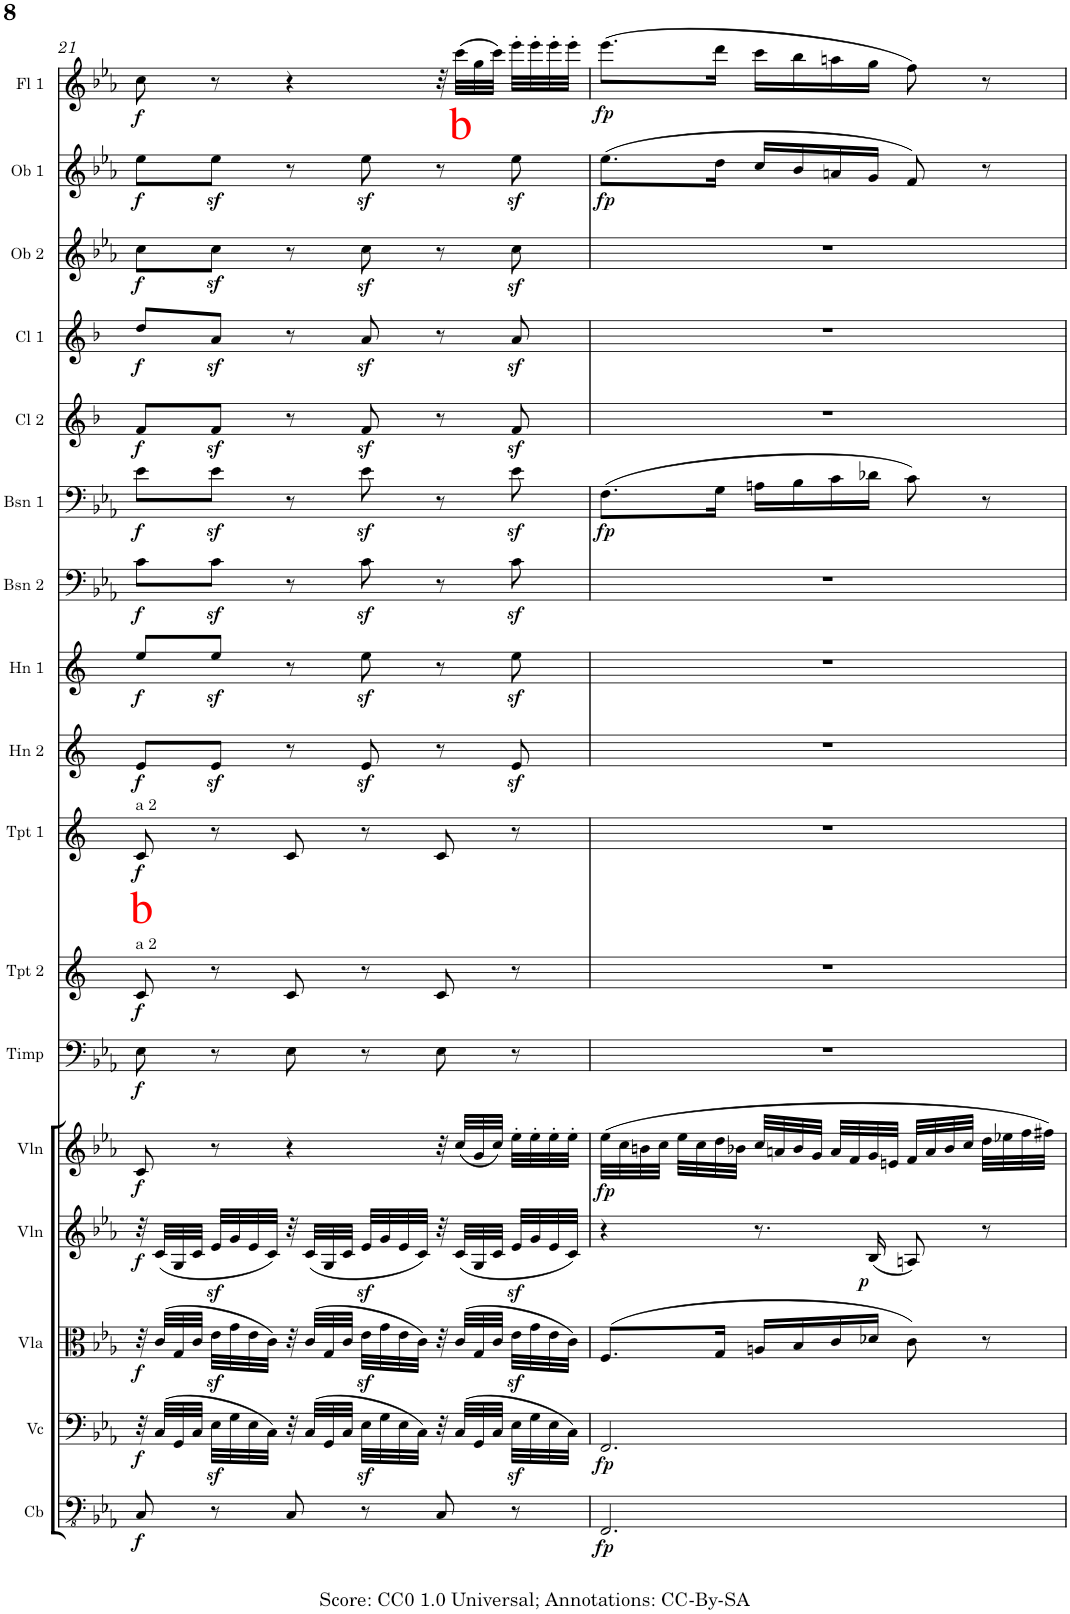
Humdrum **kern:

**kern	**dynam	**kern	**dynam	**kern	**dynam	**kern	**dynam	**kern	**dynam	**kern	**dynam	**kern	**dynam	**kern	**text	**dynam	**kern	**dynam	**kern	**dynam	**kern	**dynam	**kern	**dynam	**kern	**dynam	**kern	**dynam	**kern	**dynam	**kern	**dynam	**kern	**text	**dynam
*part17	*part17	*part16	*part16	*part15	*part15	*part14	*part14	*part13	*part13	*part12	*part12	*part11	*part11	*part10	*part10	*part10	*part9	*part9	*part8	*part8	*part7	*part7	*part6	*part6	*part5	*part5	*part4	*part4	*part3	*part3	*part2	*part2	*part1	*part1	*part1
*staff17	*staff17	*staff16	*staff16	*staff15	*staff15	*staff14	*staff14	*staff13	*staff13	*staff12	*staff12	*staff11	*staff11	*staff10	*staff10	*staff10	*staff9	*staff9	*staff8	*staff8	*staff7	*staff7	*staff6	*staff6	*staff5	*staff5	*staff4	*staff4	*staff3	*staff3	*staff2	*staff2	*staff1	*staff1	*staff1
*I"Contrabass	*	*I"Violoncello	*	*I"Viola	*	*I"Violin	*	*I"Violin	*	*I"Timpani	*	*I"Eb Trumpet 2	*	*I"Eb Trumpet 1	*	*	*I"Eb Horn 2	*	*I"Eb Horn 1	*	*I"Bassoon 2	*	*I"Bassoon 1	*	*I"Bb Clarinet 2	*	*I"Bb Clarinet 1	*	*I"Oboe 2	*	*I"Oboe 1	*	*I"Flute 1	*	*
*I'Cb	*	*I'Vc	*	*I'Vla	*	*I'Vln	*	*I'Vln	*	*I'Timp	*	*I'Tpt 2	*	*I'Tpt 1	*	*	*I'Hn 2	*	*I'Hn 1	*	*I'Bsn 2	*	*I'Bsn 1	*	*I'Cl 2	*	*I'Cl 1	*	*I'Ob 2	*	*I'Ob 1	*	*I'Fl 1	*	*
!!LO:PB:g=z
*clefFv4	*	*clefF4	*	*clefC3	*	*clefG2	*	*clefG2	*	*clefF4	*	*clefG2	*	*clefG2	*	*	*clefG2	*	*clefG2	*	*clefF4	*	*clefF4	*	*clefG2	*	*clefG2	*	*clefG2	*	*clefG2	*	*clefG2	*	*
*	*	*	*	*	*	*	*	*	*	*	*	*Trd-2c-3	*	*Trd-2c-3	*	*	*Trd5c9	*	*Trd5c9	*	*	*	*	*	*Trd1c2	*	*Trd1c2	*	*	*	*	*	*	*	*
*k[b-e-a-]	*	*k[b-e-a-]	*	*k[b-e-a-]	*	*k[b-e-a-]	*	*k[b-e-a-]	*	*k[b-e-a-]	*	*k[]	*	*k[]	*	*	*k[]	*	*k[]	*	*k[b-e-a-]	*	*k[b-e-a-]	*	*k[b-]	*	*k[b-]	*	*k[b-e-a-]	*	*k[b-e-a-]	*	*k[b-e-a-]	*	*
*M3/4	*	*M3/4	*	*M3/4	*	*M3/4	*	*M3/4	*	*M3/4	*	*M3/4	*	*M3/4	*	*	*M3/4	*	*M3/4	*	*M3/4	*	*M3/4	*	*M3/4	*	*M3/4	*	*M3/4	*	*M3/4	*	*M3/4	*	*
=21	=21	=21	=21	=21	=21	=21	=21	=21	=21	=21	=21	=21	=21	=21	=21	=21	=21	=21	=21	=21	=21	=21	=21	=21	=21	=21	=21	=21	=21	=21	=21	=21	=21	=21	=21
!	!	!	!	!	!	!	!	!	!	!	!	!	!	!LO:TX:a:t=a 2	!	!	!	!	!	!	!	!	!	!	!	!	!	!	!	!	!	!	!	!	!
!	!	!	!	!	!	!	!	!	!	!	!	!LO:TX:a:t=a 2	!	!	!	!	!	!	!	!	!	!	!	!	!	!	!	!	!	!	!	!	!	!	!
!	!LO:DY:b	!	!LO:DY:b	!	!LO:DY:b	!	!LO:DY:b	!	!LO:DY:b	!	!LO:DY:b	!	!LO:DY:b	!	!LO:LY:b:color=#FF0000	!LO:DY:b	!	!LO:DY:b	!	!LO:DY:b	!	!LO:DY:b	!	!LO:DY:b	!	!LO:DY:b	!	!LO:DY:b	!	!LO:DY:b	!	!LO:DY:b	!	!	!LO:DY:b
8CC/	f	32r	f	32r	f	32r	f	8c/	f	8E-\	f	8c/	f	8c/	b	f	8e/L	f	8ee/L	f	8c\L	f	8e-\L	f	8f/L	f	8dd/L	f	8cc\L	f	8ee-\L	f	8cc\	.	f
.	.	(32C/LLL	.	(32c/LLL	.	(32c/LLL	.	.	.	.	.	.	.	.	.	.	.	.	.	.	.	.	.	.	.	.	.	.	.	.	.	.	.	.	.
.	.	32GG/	.	32G/	.	32G/	.	.	.	.	.	.	.	.	.	.	.	.	.	.	.	.	.	.	.	.	.	.	.	.	.	.	.	.	.
.	.	32C/JJJ	.	32c/JJJ	.	32c/JJJ	.	.	.	.	.	.	.	.	.	.	.	.	.	.	.	.	.	.	.	.	.	.	.	.	.	.	.	.	.
8r	.	32E-z<\LLL	.	32e-z<\LLL	.	32e-z</LLL	.	8r	.	8r	.	8r	.	8r	.	.	8ez</J	.	8eez</J	.	8cz<\J	.	8e-z<\J	.	8fz</J	.	8az</J	.	8ccz<\J	.	8ee-z<\J	.	8r	.	.
.	.	32G\	.	32g\	.	32g/	.	.	.	.	.	.	.	.	.	.	.	.	.	.	.	.	.	.	.	.	.	.	.	.	.	.	.	.	.
.	.	32E-\	.	32e-\	.	32e-/	.	.	.	.	.	.	.	.	.	.	.	.	.	.	.	.	.	.	.	.	.	.	.	.	.	.	.	.	.
.	.	32C\JJJ)	.	32c\JJJ)	.	32c/JJJ)	.	.	.	.	.	.	.	.	.	.	.	.	.	.	.	.	.	.	.	.	.	.	.	.	.	.	.	.	.
8CC/	.	32r	.	32r	.	32r	.	4r	.	8E-\	.	8c/	.	8c/	.	.	8r	.	8r	.	8r	.	8r	.	8r	.	8r	.	8r	.	8r	.	4r	.	.
.	.	(32C/LLL	.	(32c/LLL	.	(32c/LLL	.	.	.	.	.	.	.	.	.	.	.	.	.	.	.	.	.	.	.	.	.	.	.	.	.	.	.	.	.
.	.	32GG/	.	32G/	.	32G/	.	.	.	.	.	.	.	.	.	.	.	.	.	.	.	.	.	.	.	.	.	.	.	.	.	.	.	.	.
.	.	32C/JJJ	.	32c/JJJ	.	32c/JJJ	.	.	.	.	.	.	.	.	.	.	.	.	.	.	.	.	.	.	.	.	.	.	.	.	.	.	.	.	.
8r	.	32E-z<\LLL	.	32e-z<\LLL	.	32e-z</LLL	.	.	.	8r	.	8r	.	8r	.	.	8ez</	.	8eez<\	.	8cz<\	.	8e-z<\	.	8fz</	.	8az</	.	8ccz<\	.	8ee-z<\	.	.	.	.
.	.	32G\	.	32g\	.	32g/	.	.	.	.	.	.	.	.	.	.	.	.	.	.	.	.	.	.	.	.	.	.	.	.	.	.	.	.	.
.	.	32E-\	.	32e-\	.	32e-/	.	.	.	.	.	.	.	.	.	.	.	.	.	.	.	.	.	.	.	.	.	.	.	.	.	.	.	.	.
.	.	32C\JJJ)	.	32c\JJJ)	.	32c/JJJ)	.	.	.	.	.	.	.	.	.	.	.	.	.	.	.	.	.	.	.	.	.	.	.	.	.	.	.	.	.
8CC/	.	32r	.	32r	.	32r	.	32r	.	8E-\	.	8c/	.	8c/	.	.	8r	.	8r	.	8r	.	8r	.	8r	.	8r	.	8r	.	8r	.	32r	.	.
!	!	!	!	!	!	!	!	!	!	!	!	!	!	!	!	!	!	!	!	!	!	!	!	!	!	!	!	!	!	!	!	!	!	!LO:LY:b:color=#FF0000	!
.	.	(32C/LLL	.	(32c/LLL	.	(32c/LLL	.	(32cc/LLL	.	.	.	.	.	.	.	.	.	.	.	.	.	.	.	.	.	.	.	.	.	.	.	.	(32ccc\LLL	b	.
.	.	32GG/	.	32G/	.	32G/	.	32g/	.	.	.	.	.	.	.	.	.	.	.	.	.	.	.	.	.	.	.	.	.	.	.	.	32gg\	.	.
.	.	32C/JJJ	.	32c/JJJ	.	32c/JJJ	.	32cc/JJJ)	.	.	.	.	.	.	.	.	.	.	.	.	.	.	.	.	.	.	.	.	.	.	.	.	32ccc\JJJ)	.	.
8r	.	32E-z<\LLL	.	32e-z<\LLL	.	32e-z</LLL	.	32ee-'\LLL	.	8r	.	8r	.	8r	.	.	8ez</	.	8eez<\	.	8cz<\	.	8e-z<\	.	8fz</	.	8az</	.	8ccz<\	.	8ee-z<\	.	32eee-'\LLL	.	.
.	.	32G\	.	32g\	.	32g/	.	32ee-'\	.	.	.	.	.	.	.	.	.	.	.	.	.	.	.	.	.	.	.	.	.	.	.	.	32eee-'\	.	.
.	.	32E-\	.	32e-\	.	32e-/	.	32ee-'\	.	.	.	.	.	.	.	.	.	.	.	.	.	.	.	.	.	.	.	.	.	.	.	.	32eee-'\	.	.
.	.	32C\JJJ)	.	32c\JJJ)	.	32c/JJJ)	.	32ee-'\JJJ	.	.	.	.	.	.	.	.	.	.	.	.	.	.	.	.	.	.	.	.	.	.	.	.	32eee-'\JJJ	.	.
=22	=22	=22	=22	=22	=22	=22	=22	=22	=22	=22	=22	=22	=22	=22	=22	=22	=22	=22	=22	=22	=22	=22	=22	=22	=22	=22	=22	=22	=22	=22	=22	=22	=22	=22	=22
!	!LO:DY:b	!	!LO:DY:b	!	!	!	!	!	!LO:DY:b	!	!	!	!	!	!	!	!	!	!	!	!	!	!	!LO:DY:b	!	!	!	!	!	!	!	!LO:DY:b	!	!	!LO:DY:b
2.FFF/	fp	2.FF/	fp	(8.F/L	.	4r	.	(32ee-\LLL	fp	2.r	.	2.r	.	2.r	.	.	2.r	.	2.r	.	2.r	.	(8.F\L	fp	2.r	.	2.r	.	2.r	.	(8.ee-\L	fp	(8.eee-\L	.	fp
.	.	.	.	.	.	.	.	32cc\	.	.	.	.	.	.	.	.	.	.	.	.	.	.	.	.	.	.	.	.	.	.	.	.	.	.	.
.	.	.	.	.	.	.	.	32bn\	.	.	.	.	.	.	.	.	.	.	.	.	.	.	.	.	.	.	.	.	.	.	.	.	.	.	.
.	.	.	.	.	.	.	.	32cc\JJJ	.	.	.	.	.	.	.	.	.	.	.	.	.	.	.	.	.	.	.	.	.	.	.	.	.	.	.
.	.	.	.	.	.	.	.	32ee-\LLL	.	.	.	.	.	.	.	.	.	.	.	.	.	.	.	.	.	.	.	.	.	.	.	.	.	.	.
.	.	.	.	.	.	.	.	32cc\	.	.	.	.	.	.	.	.	.	.	.	.	.	.	.	.	.	.	.	.	.	.	.	.	.	.	.
.	.	.	.	16G/Jk	.	.	.	32dd\	.	.	.	.	.	.	.	.	.	.	.	.	.	.	16G\Jk	.	.	.	.	.	.	.	16dd\Jk	.	16ddd\Jk	.	.
.	.	.	.	.	.	.	.	32b-X\JJJ	.	.	.	.	.	.	.	.	.	.	.	.	.	.	.	.	.	.	.	.	.	.	.	.	.	.	.
.	.	.	.	16An/LL	.	8.r	.	32cc/LLL	.	.	.	.	.	.	.	.	.	.	.	.	.	.	16An\LL	.	.	.	.	.	.	.	16cc/LL	.	16ccc\LL	.	.
.	.	.	.	.	.	.	.	32an/	.	.	.	.	.	.	.	.	.	.	.	.	.	.	.	.	.	.	.	.	.	.	.	.	.	.	.
.	.	.	.	16B-/	.	.	.	32b-/	.	.	.	.	.	.	.	.	.	.	.	.	.	.	16B-\	.	.	.	.	.	.	.	16b-/	.	16bb-\	.	.
.	.	.	.	.	.	.	.	32g/JJJ	.	.	.	.	.	.	.	.	.	.	.	.	.	.	.	.	.	.	.	.	.	.	.	.	.	.	.
.	.	.	.	16c/	.	.	.	32a/LLL	.	.	.	.	.	.	.	.	.	.	.	.	.	.	16c\	.	.	.	.	.	.	.	16an/	.	16aan\	.	.
.	.	.	.	.	.	.	.	32f/	.	.	.	.	.	.	.	.	.	.	.	.	.	.	.	.	.	.	.	.	.	.	.	.	.	.	.
!	!	!	!	!	!	!	!LO:DY:b	!	!	!	!	!	!	!	!	!	!	!	!	!	!	!	!	!	!	!	!	!	!	!	!	!	!	!	!
.	.	.	.	16d-X/JJ	.	(16B-/	p	32g/	.	.	.	.	.	.	.	.	.	.	.	.	.	.	16d-X\JJ	.	.	.	.	.	.	.	16g/JJ	.	16gg\JJ	.	.
.	.	.	.	.	.	.	.	32en/JJJ	.	.	.	.	.	.	.	.	.	.	.	.	.	.	.	.	.	.	.	.	.	.	.	.	.	.	.
.	.	.	.	8c\)	.	8An/)	.	32f/LLL	.	.	.	.	.	.	.	.	.	.	.	.	.	.	8c\)	.	.	.	.	.	.	.	8f/)	.	8ff\)	.	.
.	.	.	.	.	.	.	.	32a/	.	.	.	.	.	.	.	.	.	.	.	.	.	.	.	.	.	.	.	.	.	.	.	.	.	.	.
.	.	.	.	.	.	.	.	32b-/	.	.	.	.	.	.	.	.	.	.	.	.	.	.	.	.	.	.	.	.	.	.	.	.	.	.	.
.	.	.	.	.	.	.	.	32cc/JJJ	.	.	.	.	.	.	.	.	.	.	.	.	.	.	.	.	.	.	.	.	.	.	.	.	.	.	.
.	.	.	.	8r	.	8r	.	32dd\LLL	.	.	.	.	.	.	.	.	.	.	.	.	.	.	8r	.	.	.	.	.	.	.	8r	.	8r	.	.
.	.	.	.	.	.	.	.	32ee-X\	.	.	.	.	.	.	.	.	.	.	.	.	.	.	.	.	.	.	.	.	.	.	.	.	.	.	.
.	.	.	.	.	.	.	.	32ff\	.	.	.	.	.	.	.	.	.	.	.	.	.	.	.	.	.	.	.	.	.	.	.	.	.	.	.
.	.	.	.	.	.	.	.	32ff#X\JJJ)	.	.	.	.	.	.	.	.	.	.	.	.	.	.	.	.	.	.	.	.	.	.	.	.	.	.	.
=	=	=	=	=	=	=	=	=	=	=	=	=	=	=	=	=	=	=	=	=	=	=	=	=	=	=	=	=	=	=	=	=	=	=	=
*-	*-	*-	*-	*-	*-	*-	*-	*-	*-	*-	*-	*-	*-	*-	*-	*-	*-	*-	*-	*-	*-	*-	*-	*-	*-	*-	*-	*-	*-	*-	*-	*-	*-	*-	*-
